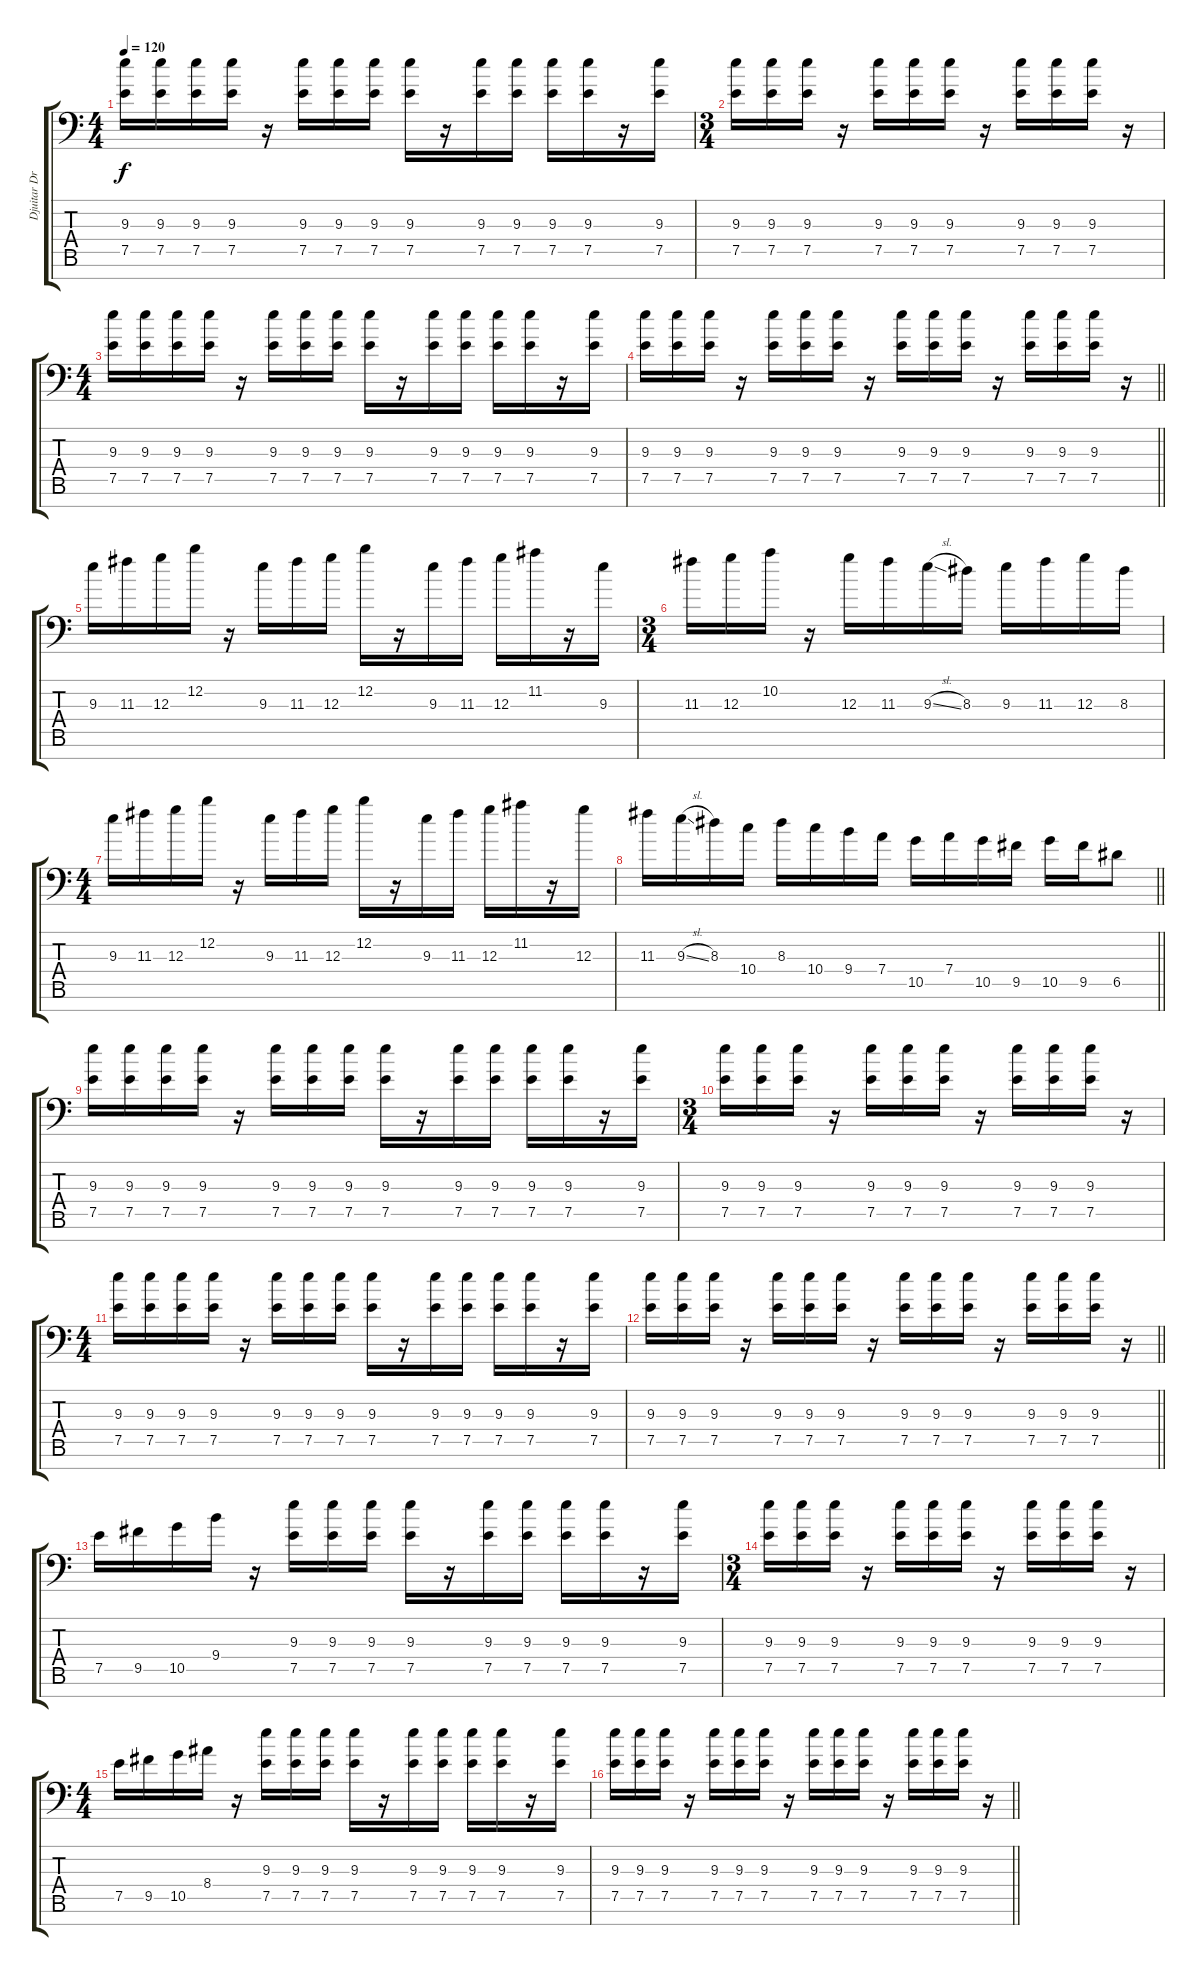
\track ("Djuitar Dropped A" "Djuitar Dr") {instrument distortionguitar}
\staff {score tabs}
\tuning (E4 B3 G3 D3 A2 E2 A1) {hide}
\ts (4 4)
\tempo 120
\clef f4
\ks c
(9.3 7.5).16{dy f} (9.3 7.5).16 (9.3 7.5).16 (9.3 7.5).16 r.16 (9.3 7.5).16 (9.3 7.5).16 (9.3 7.5).16 (9.3 7.5).16 r.16 (9.3 7.5).16 (9.3 7.5).16 (9.3 7.5).16 (9.3 7.5).16 r.16 (9.3 7.5).16 |
\ts (3 4)
(9.3 7.5).16 (9.3 7.5).16 (9.3 7.5).16 r.16 (9.3 7.5).16 (9.3 7.5).16 (9.3 7.5).16 r.16 (9.3 7.5).16 (9.3 7.5).16 (9.3 7.5).16 r.16 |
\ts (4 4)
(9.3 7.5).16 (9.3 7.5).16 (9.3 7.5).16 (9.3 7.5).16 r.16 (9.3 7.5).16 (9.3 7.5).16 (9.3 7.5).16 (9.3 7.5).16 r.16 (9.3 7.5).16 (9.3 7.5).16 (9.3 7.5).16 (9.3 7.5).16 r.16 (9.3 7.5).16 |
\barLineRight lightlight
(9.3 7.5).16 (9.3 7.5).16 (9.3 7.5).16 r.16 (9.3 7.5).16 (9.3 7.5).16 (9.3 7.5).16 r.16 (9.3 7.5).16 (9.3 7.5).16 (9.3 7.5).16 r.16 (9.3 7.5).16 (9.3 7.5).16 (9.3 7.5).16 r.16 |
9.3.16 11.3.16 12.3.16 12.2.16 r.16 9.3.16 11.3.16 12.3.16 12.2.16 r.16 9.3.16 11.3.16 12.3.16 11.2.16 r.16 9.3.16 |
\ts (3 4)
11.3.16 12.3.16 10.2.16 r.16 12.3.16 11.3.16 9.3{sl}.16 8.3.16 9.3.16 11.3.16 12.3.16 8.3.16 |
\ts (4 4)
9.3.16 11.3.16 12.3.16 12.2.16 r.16 9.3.16 11.3.16 12.3.16 12.2.16 r.16 9.3.16 11.3.16 12.3.16 11.2.16 r.16 12.3.16 |
\barLineRight lightlight
11.3.16 9.3{sl}.16 8.3.16 10.4.16 8.3.16 10.4.16 9.4.16 7.4.16 10.5.16 7.4.16 10.5.16 9.5.16 10.5.16 9.5.16 6.5.8 |
\section ("" "")
(9.3 7.5).16 (9.3 7.5).16 (9.3 7.5).16 (9.3 7.5).16 r.16 (9.3 7.5).16 (9.3 7.5).16 (9.3 7.5).16 (9.3 7.5).16 r.16 (9.3 7.5).16 (9.3 7.5).16 (9.3 7.5).16 (9.3 7.5).16 r.16 (9.3 7.5).16 |
\ts (3 4)
(9.3 7.5).16 (9.3 7.5).16 (9.3 7.5).16 r.16 (9.3 7.5).16 (9.3 7.5).16 (9.3 7.5).16 r.16 (9.3 7.5).16 (9.3 7.5).16 (9.3 7.5).16 r.16 |
\ts (4 4)
(9.3 7.5).16 (9.3 7.5).16 (9.3 7.5).16 (9.3 7.5).16 r.16 (9.3 7.5).16 (9.3 7.5).16 (9.3 7.5).16 (9.3 7.5).16 r.16 (9.3 7.5).16 (9.3 7.5).16 (9.3 7.5).16 (9.3 7.5).16 r.16 (9.3 7.5).16 |
\barLineRight lightlight
(9.3 7.5).16 (9.3 7.5).16 (9.3 7.5).16 r.16 (9.3 7.5).16 (9.3 7.5).16 (9.3 7.5).16 r.16 (9.3 7.5).16 (9.3 7.5).16 (9.3 7.5).16 r.16 (9.3 7.5).16 (9.3 7.5).16 (9.3 7.5).16 r.16 |
7.5.16 9.5.16 10.5.16 9.4.16 r.16 (9.3 7.5).16 (9.3 7.5).16 (9.3 7.5).16 (9.3 7.5).16 r.16 (9.3 7.5).16 (9.3 7.5).16 (9.3 7.5).16 (9.3 7.5).16 r.16 (9.3 7.5).16 |
\ts (3 4)
(9.3 7.5).16 (9.3 7.5).16 (9.3 7.5).16 r.16 (9.3 7.5).16 (9.3 7.5).16 (9.3 7.5).16 r.16 (9.3 7.5).16 (9.3 7.5).16 (9.3 7.5).16 r.16 |
\ts (4 4)
7.5.16 9.5.16 10.5.16 8.4.16 r.16 (9.3 7.5).16 (9.3 7.5).16 (9.3 7.5).16 (9.3 7.5).16 r.16 (9.3 7.5).16 (9.3 7.5).16 (9.3 7.5).16 (9.3 7.5).16 r.16 (9.3 7.5).16 |
\barLineRight lightlight
(9.3 7.5).16 (9.3 7.5).16 (9.3 7.5).16 r.16 (9.3 7.5).16 (9.3 7.5).16 (9.3 7.5).16 r.16 (9.3 7.5).16 (9.3 7.5).16 (9.3 7.5).16 r.16 (9.3 7.5).16 (9.3 7.5).16 (9.3 7.5).16 r.16
